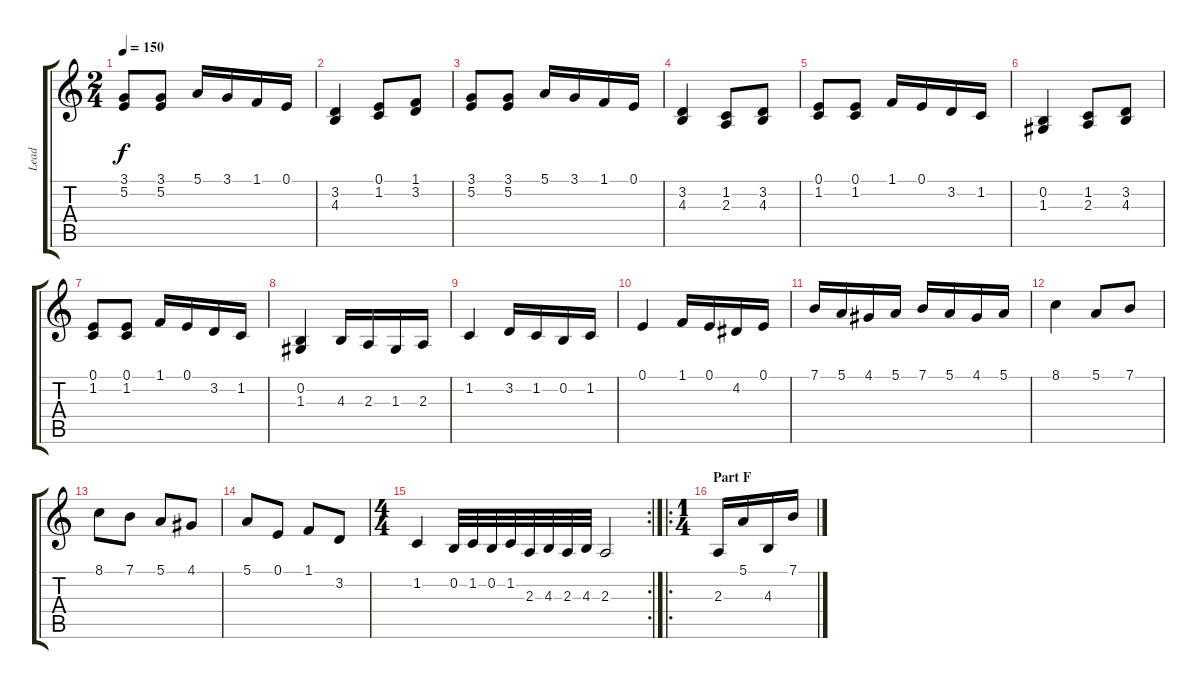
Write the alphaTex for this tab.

\track ("Lead" "Lead") {instrument acousticgrandpiano}
\staff {score tabs}
\tuning (E4 B3 G3 D3 A2 E2) {hide}
\ts (2 4)
\tempo 150
\clef g2
\ks c
(3.1 5.2).8{dy f} (3.1 5.2).8 5.1.16 3.1.16 1.1.16 0.1.16 |
(3.2 4.3).4 (0.1 1.2).8 (1.1 3.2).8 |
(3.1 5.2).8 (3.1 5.2).8 5.1.16 3.1.16 1.1.16 0.1.16 |
(3.2 4.3).4 (1.2 2.3).8 (3.2 4.3).8 |
(0.1 1.2).8 (0.1 1.2).8 1.1.16 0.1.16 3.2.16 1.2.16 |
(0.2 1.3).4 (1.2 2.3).8 (3.2 4.3).8 |
(0.1 1.2).8 (0.1 1.2).8 1.1.16 0.1.16 3.2.16 1.2.16 |
(0.2 1.3).4 4.3.16 2.3.16 1.3.16 2.3.16 |
1.2.4 3.2.16 1.2.16 0.2.16 1.2.16 |
0.1.4 1.1.16 0.1.16 4.2.16 0.1.16 |
7.1.16 5.1.16 4.1.16 5.1.16 7.1.16 5.1.16 4.1.16 5.1.16 |
8.1.4 5.1.8 7.1.8 |
8.1.8 7.1.8 5.1.8 4.1.8 |
5.1.8 0.1.8 1.1.8 3.2.8 |
\rc 2
\ts (4 4)
1.2.4 0.2.32 1.2.32 0.2.32 1.2.32 2.3.32 4.3.32 2.3.32 4.3.32 2.3.2 |
\ro
\ts (1 4)
\section ("" "Part F")
2.3.16 5.1.16 4.3.16 7.1.16
